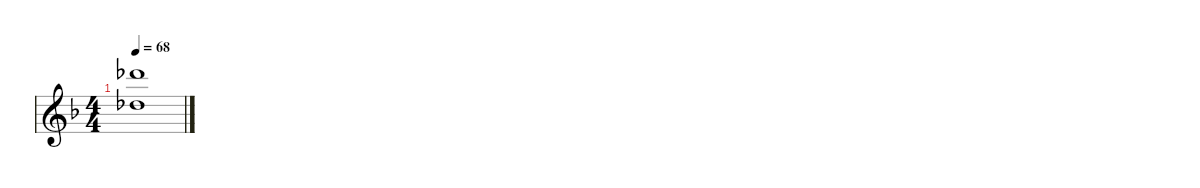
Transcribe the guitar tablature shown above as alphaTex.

\defaultSystemsLayout 4
\hideDynamics
\bracketExtendMode nobrackets
\singleTrackTrackNamePolicy hidden
\multiTrackTrackNamePolicy hidden
\firstSystemTrackNameMode fullname
\firstSystemTrackNameOrientation horizontal
\otherSystemsTrackNameOrientation horizontal
\track ("Per Wiberg" "vln.") {defaultSystemsLayout 4 instrument stringensemble1}
\staff {score}
\tuning (E4 B3 G3 D3 A2 E2)
\ts (4 4)
\tempo 68
\clef g2
\ks dminor
(21.1{t acc b} 18.3{t acc b}).1{dy f beam Down}
